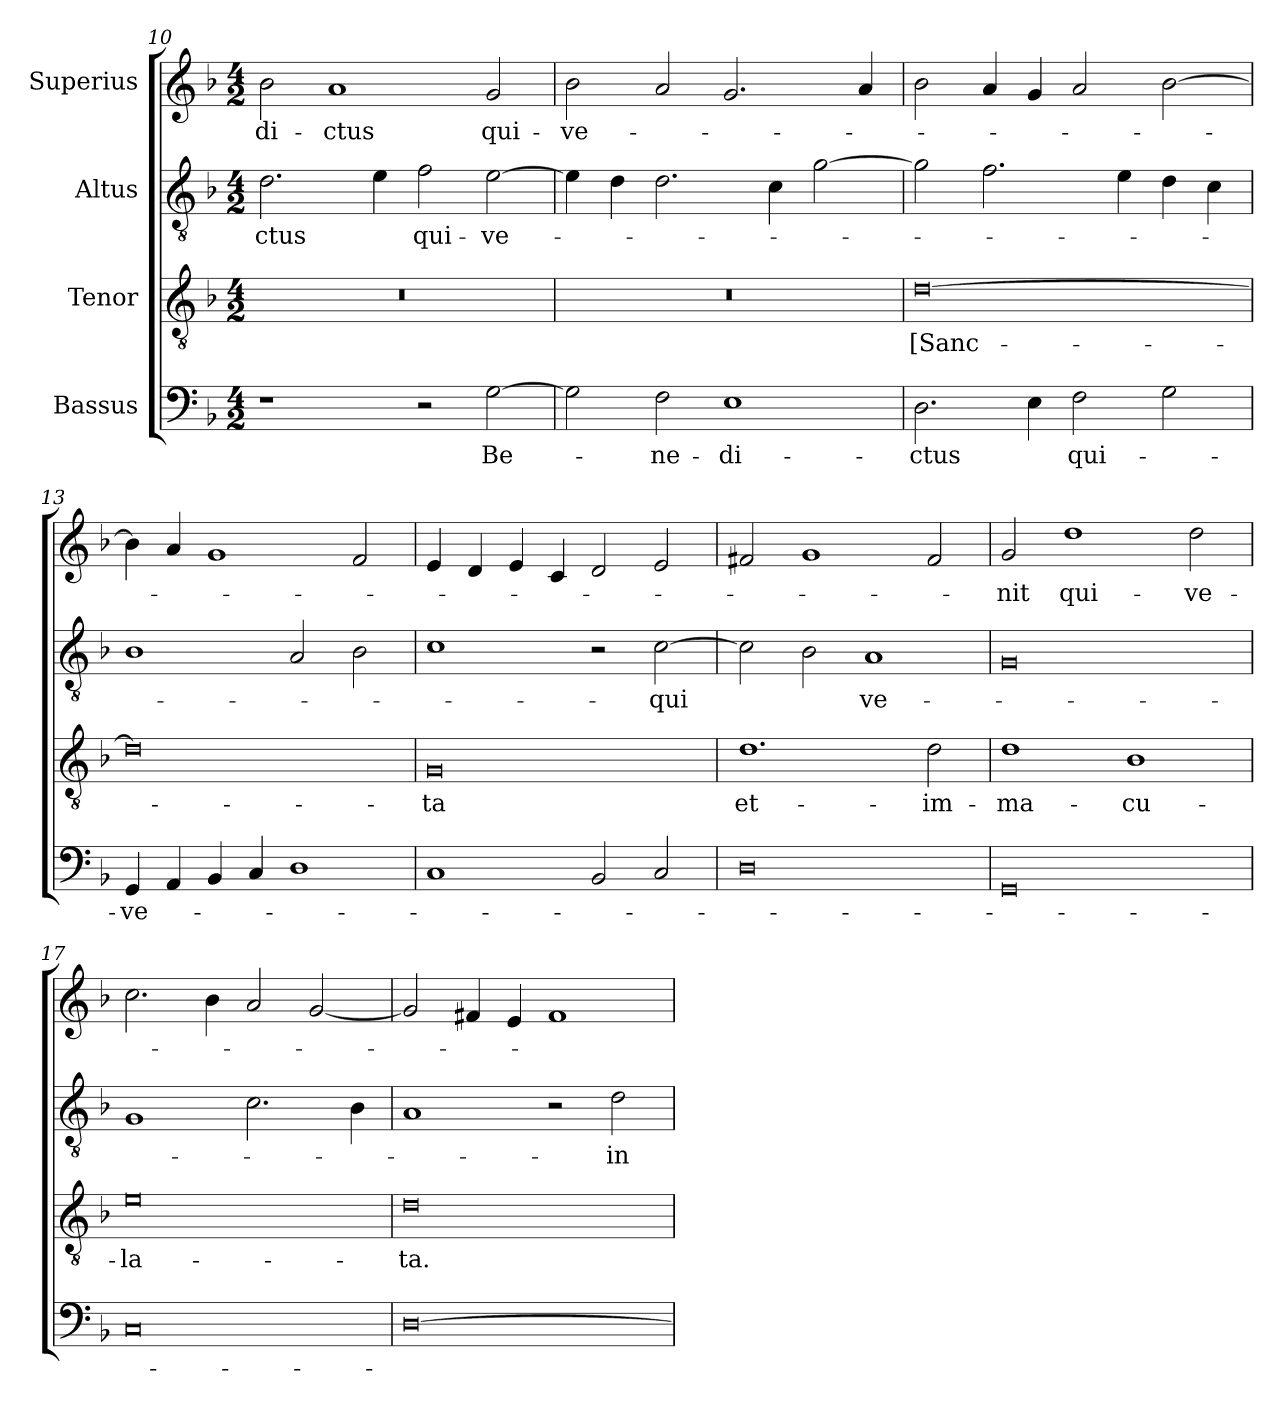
**kern	**text	**kern	**text	**kern	**text	**kern	**text
*part4	*part4	*part3	*part3	*part2	*part2	*part1	*part1
*staff4	*staff4	*staff3	*staff3	*staff2	*staff2	*staff1	*staff1
*I"Bassus	*	*I"Tenor	*	*I"Altus	*	*I"Superius	*
*clefF4	*	*clefGv2	*	*clefGv2	*	*clefG2	*
*k[b-]	*	*k[b-]	*	*k[b-]	*	*k[b-]	*
*M4/2	*	*M4/2	*	*M4/2	*	*M4/2	*
=10	=10	=10	=10	=10	=10	=10	=10
1r	.	0r	.	2.d\	-ctus	2b-\	-di-
.	.	.	.	.	.	1a/	-ctus
.	.	.	.	4e\	.	.	.
2r	.	.	.	2f\	qui-	.	.
[2G\	Be-	.	.	[2e\	ve-	2g/	qui-
=11	=11	=11	=11	=11	=11	=11	=11
2G\]	.	0r	.	4e\]	.	2b-\	ve-
.	.	.	.	4d\	.	.	.
2F\	-ne-	.	.	2.d\	.	2a/	.
1E\	-di-	.	.	.	.	2.g/	.
.	.	.	.	4c\	.	.	.
.	.	.	.	[2g\	.	.	.
.	.	.	.	.	.	4a/	.
=12	=12	=12	=12	=12	=12	=12	=12
2.D\	-ctus	[0d\	[Sanc-	2g\]	.	2b-\	.
.	.	.	.	2.f\	.	4a/	.
4E\	.	.	.	.	.	4g/	.
2F\	qui-	.	.	.	.	2a/	.
.	.	.	.	4e\	.	.	.
2G\	.	.	.	4d\	.	[2b-\	.
.	.	.	.	4c\	.	.	.
=13	=13	=13	=13	=13	=13	=13	=13
4GG/	ve-	0d\]	.	1B-\	.	4b-\]	.
4AA/	.	.	.	.	.	4a/	.
4BB-/	.	.	.	.	.	1g/	.
4C/	.	.	.	.	.	.	.
1D\	.	.	.	2A/	.	.	.
.	.	.	.	2B-\	.	2f/	.
=14	=14	=14	=14	=14	=14	=14	=14
1C/	.	0G/	-ta	1c\	.	4e/	.
.	.	.	.	.	.	4d/	.
.	.	.	.	.	.	4e/	.
.	.	.	.	.	.	4c/	.
2BB-/	.	.	.	2r	.	2d/	.
2C/	.	.	.	[2c\	-qui	2e/	.
=15	=15	=15	=15	=15	=15	=15	=15
0D\	.	1.d\	et-	2c\]	.	2f#X/	.
.	.	.	.	2B-\	.	1g/	.
.	.	.	.	1A/	ve-	.	.
.	.	2d\	im-	.	.	2f#/	.
=16	=16	=16	=16	=16	=16	=16	=16
0GG/	.	1d\	-ma-	0G/	.	2g/	-nit
.	.	.	.	.	.	1dd\	qui-
.	.	1B-\	-cu-	.	.	.	.
.	.	.	.	.	.	2dd\	ve-
=17	=17	=17	=17	=17	=17	=17	=17
0C/	.	0e\	-la-	1G/	.	2.cc\	.
.	.	.	.	.	.	4b-\	.
.	.	.	.	2.c\	.	2a/	.
.	.	.	.	.	.	[2g/	.
.	.	.	.	4B-\	.	.	.
=18	=18	=18	=18	=18	=18	=18	=18
[0D\	.	0d\	-ta.	1A/	.	2g/]	.
.	.	.	.	.	.	4f#X/	.
.	.	.	.	.	.	4e/	.
.	.	.	.	2r	.	1f#/	.
.	.	.	.	2d\	-in	.	.
=	=	=	=	=	=	=	=
*-	*-	*-	*-	*-	*-	*-	*-
